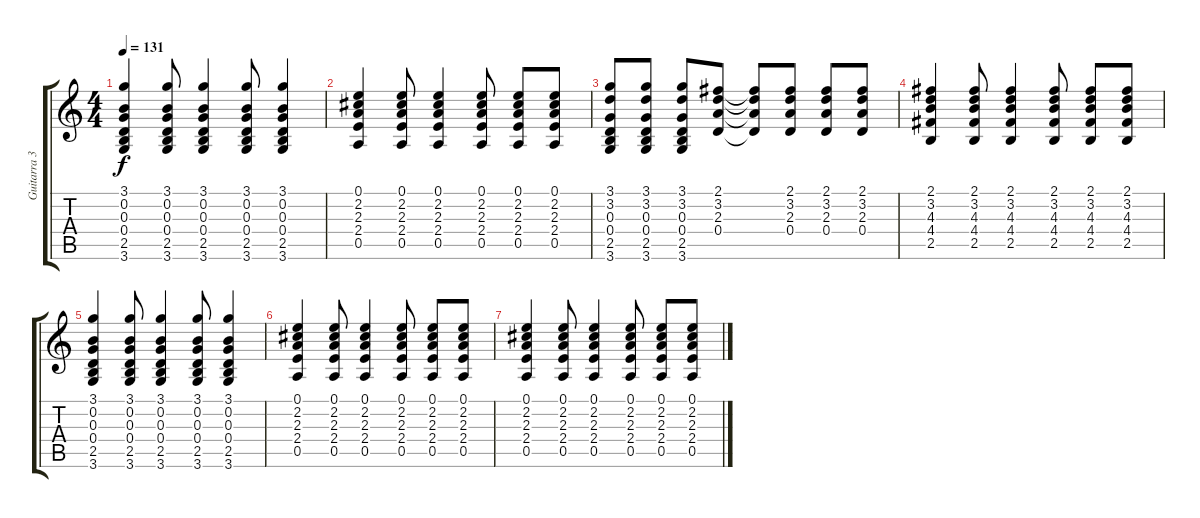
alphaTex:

\track ("Guitarra 3" "Guitarra 3") {instrument acousticguitarsteel}
\staff {score tabs}
\tuning (E4 B3 G3 D3 A2 E2) {hide}
\ts (4 4)
\tempo 131
\clef g2
\ks c
(3.1 0.2 0.3 0.4 2.5 3.6).4{dy f} (3.1 0.2 0.3 0.4 2.5 3.6).8 (3.1 0.2 0.3 0.4 2.5 3.6).4 (3.1 0.2 0.3 0.4 2.5 3.6).8 (3.1 0.2 0.3 0.4 2.5 3.6).4 |
(0.1 2.2 2.3 2.4 0.5).4 (0.1 2.2 2.3 2.4 0.5).8 (0.1 2.2 2.3 2.4 0.5).4 (0.1 2.2 2.3 2.4 0.5).8 (0.1 2.2 2.3 2.4 0.5).8 (0.1 2.2 2.3 2.4 0.5).8 |
(3.1 3.2 0.3 0.4 2.5 3.6).8 (3.1 3.2 0.3 0.4 2.5 3.6).8 (3.1 3.2 0.3 0.4 2.5 3.6).8 (2.1 3.2 2.3 0.4).8 (2.1{t} 3.2{t} 2.3{t} 0.4{t}).8 (2.1 3.2 2.3 0.4).8 (2.1 3.2 2.3 0.4).8 (2.1 3.2 2.3 0.4).8 |
(2.1 3.2 4.3 4.4 2.5).4 (2.1 3.2 4.3 4.4 2.5).8 (2.1 3.2 4.3 4.4 2.5).4 (2.1 3.2 4.3 4.4 2.5).8 (2.1 3.2 4.3 4.4 2.5).8 (2.1 3.2 4.3 4.4 2.5).8 |
(3.1 0.2 0.3 0.4 2.5 3.6).4 (3.1 0.2 0.3 0.4 2.5 3.6).8 (3.1 0.2 0.3 0.4 2.5 3.6).4 (3.1 0.2 0.3 0.4 2.5 3.6).8 (3.1 0.2 0.3 0.4 2.5 3.6).4 |
(0.1 2.2 2.3 2.4 0.5).4 (0.1 2.2 2.3 2.4 0.5).8 (0.1 2.2 2.3 2.4 0.5).4 (0.1 2.2 2.3 2.4 0.5).8 (0.1 2.2 2.3 2.4 0.5).8 (0.1 2.2 2.3 2.4 0.5).8 |
(0.1 2.2 2.3 2.4 0.5).4 (0.1 2.2 2.3 2.4 0.5).8 (0.1 2.2 2.3 2.4 0.5).4 (0.1 2.2 2.3 2.4 0.5).8 (0.1 2.2 2.3 2.4 0.5).8 (0.1 2.2 2.3 2.4 0.5).8
